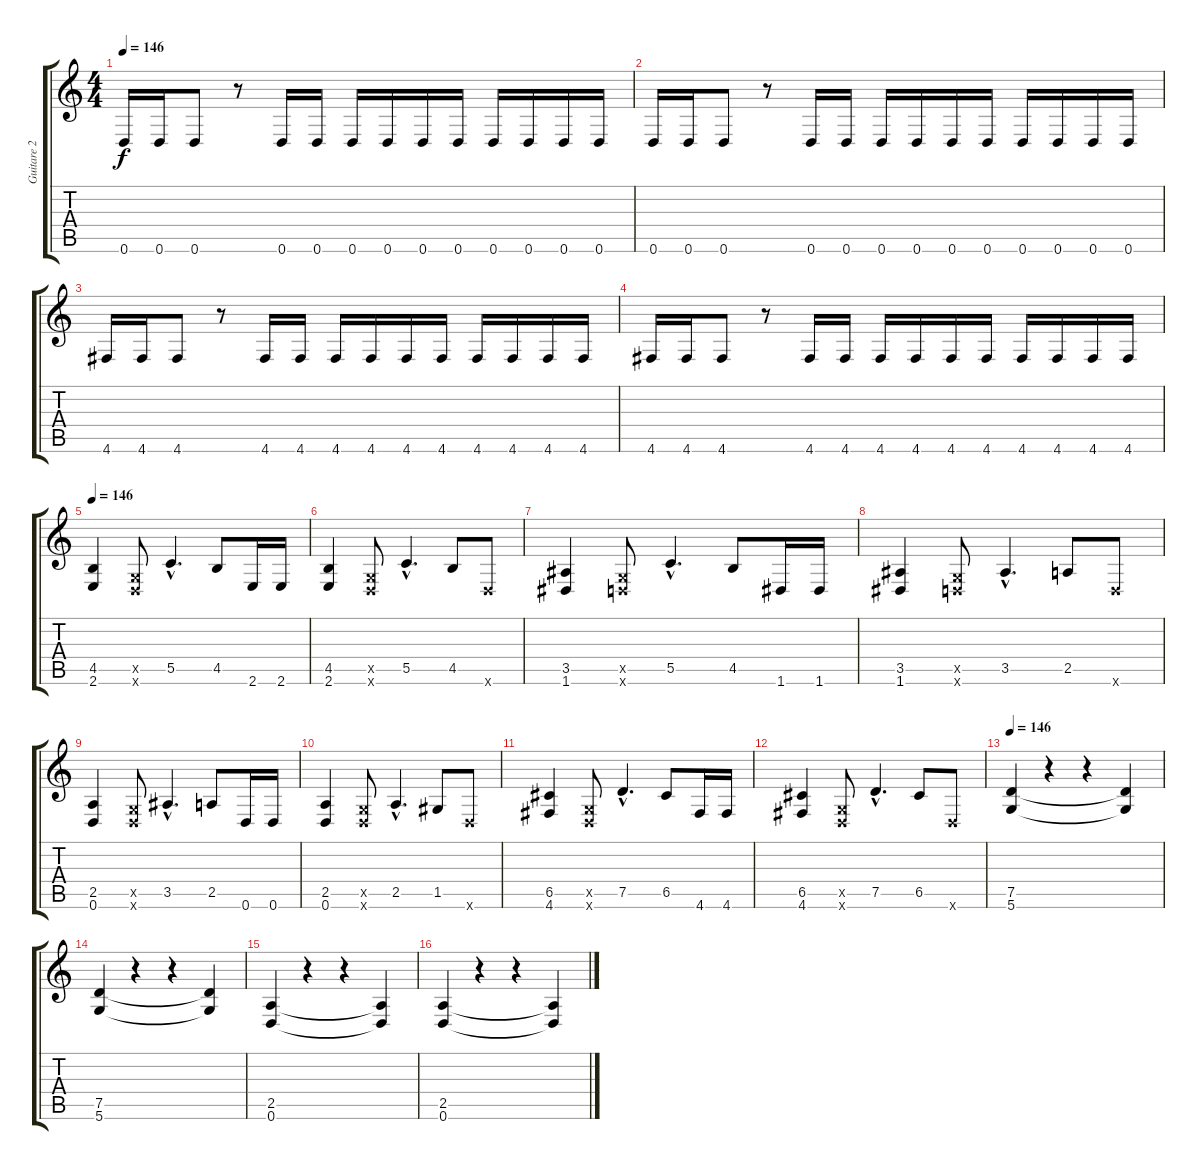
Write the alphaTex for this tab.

\track ("Guitare 2" "Guitare 2") {instrument distortionguitar}
\staff {score tabs}
\tuning (D4 A3 F3 C3 G2 D2) {hide}
\ts (4 4)
\tempo 146
\clef g2
\ks c
0.6.16{dy f} 0.6.16 0.6.8 r.8 0.6.16 0.6.16 0.6.16 0.6.16 0.6.16 0.6.16 0.6.16 0.6.16 0.6.16 0.6.16 |
0.6.16 0.6.16 0.6.8 r.8 0.6.16 0.6.16 0.6.16 0.6.16 0.6.16 0.6.16 0.6.16 0.6.16 0.6.16 0.6.16 |
4.6.16 4.6.16 4.6.8 r.8 4.6.16 4.6.16 4.6.16 4.6.16 4.6.16 4.6.16 4.6.16 4.6.16 4.6.16 4.6.16 |
4.6.16 4.6.16 4.6.8 r.8 4.6.16 4.6.16 4.6.16 4.6.16 4.6.16 4.6.16 4.6.16 4.6.16 4.6.16 4.6.16 |
\tempo 146
(4.5 2.6).4 (0.5{x} 0.6{x}).8 5.5{hac}.4{d} 4.5.8 2.6.16 2.6.16 |
(4.5 2.6).4 (0.5{x} 0.6{x}).8 5.5{hac}.4{d} 4.5.8 0.6{x}.8 |
(3.5 1.6).4 (0.5{x} 0.6{x}).8 5.5{hac}.4{d} 4.5.8 1.6.16 1.6.16 |
(3.5 1.6).4 (0.5{x} 0.6{x}).8 3.5{hac}.4{d} 2.5.8 0.6{x}.8 |
(2.5 0.6).4 (0.5{x} 0.6{x}).8 3.5{hac}.4{d} 2.5.8 0.6.16 0.6.16 |
(2.5 0.6).4 (0.5{x} 0.6{x}).8 2.5{hac}.4{d} 1.5.8 0.6{x}.8 |
(6.5 4.6).4 (0.5{x} 0.6{x}).8 7.5{hac}.4{d} 6.5.8 4.6.16 4.6.16 |
(6.5 4.6).4 (0.5{x} 0.6{x}).8 7.5{hac}.4{d} 6.5.8 0.6{x}.8 |
\tempo 146
(7.5 5.6).4 r.4 r.4 (7.5{t} 5.6{t}).4 |
(7.5 5.6).4 r.4 r.4 (7.5{t} 5.6{t}).4 |
(2.5 0.6).4 r.4 r.4 (2.5{t} 0.6{t}).4 |
(2.5 0.6).4 r.4 r.4 (2.5{t} 0.6{t}).4
